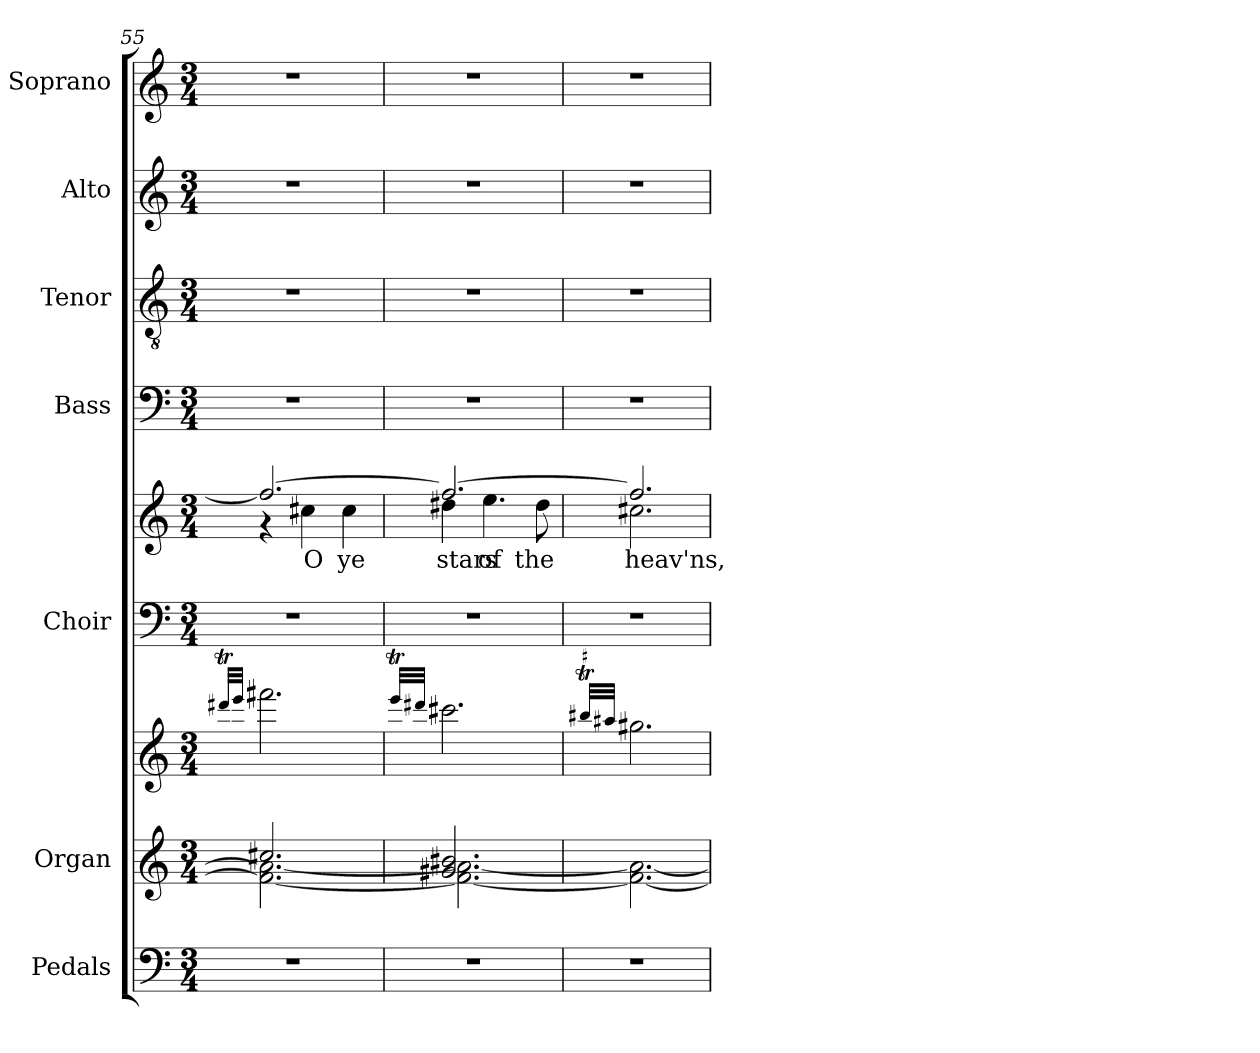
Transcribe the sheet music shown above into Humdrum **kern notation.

**kern	**kern	**kern	**kern	**kern	**text	**kern	**kern	**kern	**kern
*part7	*part6	*part6	*part5	*part5	*part5	*part4	*part3	*part2	*part1
*staff9	*staff8	*staff7	*staff6	*staff5	*staff5	*staff4	*staff3	*staff2	*staff1
*I"Pedals	*I"Organ	*	*I"Choir	*	*	*I"Bass	*I"Tenor	*I"Alto	*I"Soprano
*I'Ped.	*I'Org.	*	*I'Choir	*	*	*I'B.	*I'T.	*I'A.	*I'S.
*clefF4	*clefG2	*clefG2	*clefF4	*clefG2	*	*clefF4	*clefGv2	*clefG2	*clefG2
*	*	*	*	*	*	*	*ITrd7c12	*	*
*k[]	*k[]	*k[]	*k[]	*k[]	*	*k[]	*k[]	*k[]	*k[]
*C:	*C:	*C:	*C:	*C:	*	*C:	*C:	*C:	*C:
*M3/4	*M3/4	*M3/4	*M3/4	*M3/4	*	*M3/4	*M3/4	*M3/4	*M3/4
=55	=55	=55	=55	=55	=55	=55	=55	=55	=55
.	.	32qddd#Xti/LLL	.	.	.	.	.	.	.
.	.	32qeeei/JJJ	.	.	.	.	.	.	.
!	!	!	!	!LO:TX:b:B:t=S2	!	!	!	!	!
!LO:N:vis=1	!	!	!LO:N:vis=1	!	!	!LO:N:vis=1	!LO:N:vis=1	!LO:N:vis=1	!LO:N:vis=1
*	*^	*	*	*^	*	*	*	*	*
2.r	2.cc#Xi/	2.f#i\_< 2.a#i_<	2.fff#Xi\	2.r	2.ff#i/_>	4r	.	2.r	2.r	2.r	2.r
!	!	!	!	!	!	!	!LO:LY:b:color=#000000	!	!	!	!
.	.	.	.	.	.	4cc#Xi\	O	.	.	.	.
!	!	!	!	!	!	!	!LO:LY:b:color=#000000	!	!	!	!
.	.	.	.	.	.	4cc#i\	ye	.	.	.	.
=56	=56	=56	=56	=56	=56	=56	=56	=56	=56	=56	=56
.	.	.	32qeeeti/LLL	.	.	.	.	.	.	.	.
.	.	.	32qddd#Xi/JJJ	.	.	.	.	.	.	.	.
!LO:N:vis=1	!	!	!	!LO:N:vis=1	!	!	!	!	!	!	!
!	!	!	!	!	!	!	!LO:LY:b:color=#000000	!LO:N:vis=1	!LO:N:vis=1	!LO:N:vis=1	!LO:N:vis=1
2.r	2.g#Xi/ 2.b#Xi	2.f#i\_< 2.a#i_<	2.ccc#Xi\	2.r	2.ff#i/_>	4dd#Xi\	stars	2.r	2.r	2.r	2.r
!	!	!	!	!	!	!	!LO:LY:b:color=#000000	!	!	!	!
.	.	.	.	.	.	4.eei\	of	.	.	.	.
!	!	!	!	!	!	!	!LO:LY:b:color=#000000	!	!	!	!
.	.	.	.	.	.	8dd#i\	the	.	.	.	.
=57	=57	=57	=57	=57	=57	=57	=57	=57	=57	=57	=57
.	.	.	32qbb#Xti/LLL	.	.	.	.	.	.	.	.
.	.	.	32qaa#Xi/JJJ	.	.	.	.	.	.	.	.
!LO:N:vis=1	!	!	!	!LO:N:vis=1	!	!	!	!	!	!	!
!	!	!	!	!	!	!	!LO:LY:b:color=#000000	!LO:N:vis=1	!LO:N:vis=1	!LO:N:vis=1	!LO:N:vis=1
2.r	2.ryy	2.f#i\_< 2.a#i_<	2.gg#Xi\	2.r	2.ff#i/]	2.cc#Xi\	heav'ns,	2.r	2.r	2.r	2.r
*	*v	*v	*	*	*v	*v	*	*	*	*	*
=	=	=	=	=	=	=	=	=	=
*-	*-	*-	*-	*-	*-	*-	*-	*-	*-
